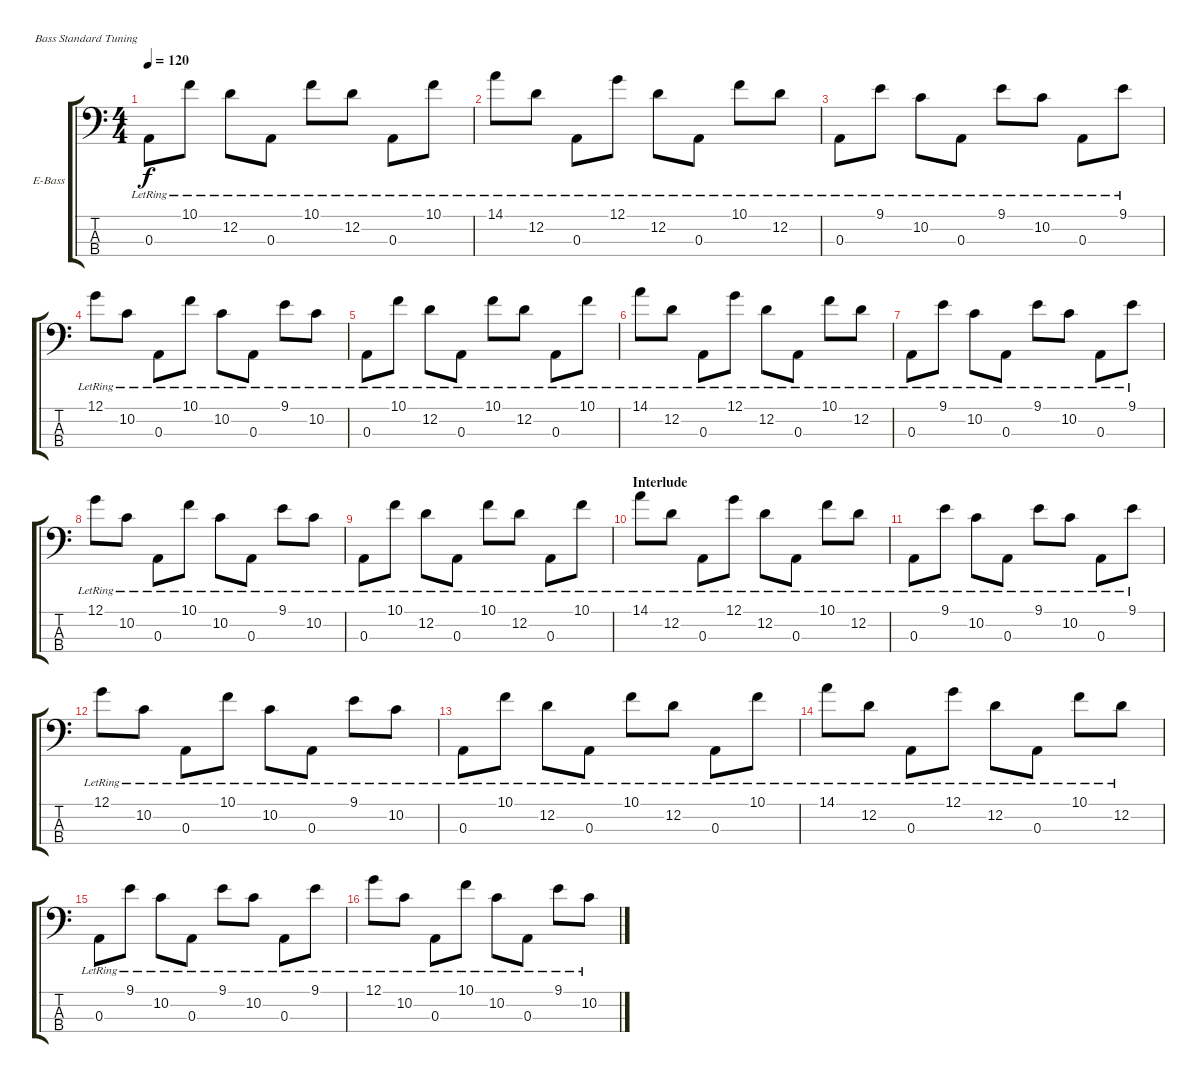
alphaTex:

\bracketExtendMode groupsimilarinstruments
\firstSystemTrackNameOrientation horizontal
\otherSystemsTrackNameOrientation horizontal
\track ("Bass" "E-Bass") {instrument electricbassfinger}
\staff {score tabs}
\tuning (G2 D2 A1 E1)
\ts (4 4)
\tempo 120
\clef f4
\ks c
0.3{lr}.8{dy f} 10.1{lr}.8 12.2{lr}.8 0.3{lr}.8 10.1{lr}.8 12.2{lr}.8 0.3{lr}.8 10.1{lr}.8 |
14.1{lr}.8 12.2{lr}.8 0.3{lr}.8 12.1{lr}.8 12.2{lr}.8 0.3{lr}.8 10.1{lr}.8 12.2{lr}.8 |
0.3{lr}.8 9.1{lr}.8 10.2{lr}.8 0.3{lr}.8 9.1{lr}.8 10.2{lr}.8 0.3{lr}.8 9.1{lr}.8 |
12.1{lr}.8 10.2{lr}.8 0.3{lr}.8 10.1{lr}.8 10.2{lr}.8 0.3{lr}.8 9.1{lr}.8 10.2{lr}.8 |
0.3{lr}.8 10.1{lr}.8 12.2{lr}.8 0.3{lr}.8 10.1{lr}.8 12.2{lr}.8 0.3{lr}.8 10.1{lr}.8 |
14.1{lr}.8 12.2{lr}.8 0.3{lr}.8 12.1{lr}.8 12.2{lr}.8 0.3{lr}.8 10.1{lr}.8 12.2{lr}.8 |
0.3{lr}.8 9.1{lr}.8 10.2{lr}.8 0.3{lr}.8 9.1{lr}.8 10.2{lr}.8 0.3{lr}.8 9.1{lr}.8 |
12.1{lr}.8 10.2{lr}.8 0.3{lr}.8 10.1{lr}.8 10.2{lr}.8 0.3{lr}.8 9.1{lr}.8 10.2{lr}.8 |
0.3{lr}.8 10.1{lr}.8 12.2{lr}.8 0.3{lr}.8 10.1{lr}.8 12.2{lr}.8 0.3{lr}.8 10.1{lr}.8 |
\section ("" "Interlude")
14.1{lr}.8 12.2{lr}.8 0.3{lr}.8 12.1{lr}.8 12.2{lr}.8 0.3{lr}.8 10.1{lr}.8 12.2{lr}.8 |
0.3{lr}.8 9.1{lr}.8 10.2{lr}.8 0.3{lr}.8 9.1{lr}.8 10.2{lr}.8 0.3{lr}.8 9.1{lr}.8 |
12.1{lr}.8 10.2{lr}.8 0.3{lr}.8 10.1{lr}.8 10.2{lr}.8 0.3{lr}.8 9.1{lr}.8 10.2{lr}.8 |
0.3{lr}.8 10.1{lr}.8 12.2{lr}.8 0.3{lr}.8 10.1{lr}.8 12.2{lr}.8 0.3{lr}.8 10.1{lr}.8 |
14.1{lr}.8 12.2{lr}.8 0.3{lr}.8 12.1{lr}.8 12.2{lr}.8 0.3{lr}.8 10.1{lr}.8 12.2{lr}.8 |
0.3{lr}.8 9.1{lr}.8 10.2{lr}.8 0.3{lr}.8 9.1{lr}.8 10.2{lr}.8 0.3{lr}.8 9.1{lr}.8 |
12.1{lr}.8 10.2{lr}.8 0.3{lr}.8 10.1{lr}.8 10.2{lr}.8 0.3{lr}.8 9.1{lr}.8 10.2{lr}.8
